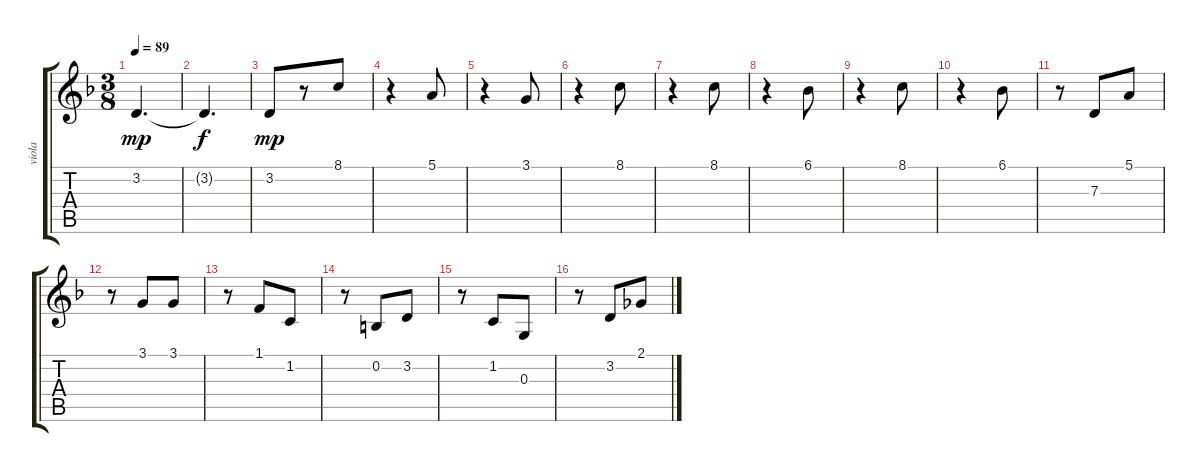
\track ("viola" "viola") {instrument stringensemble1}
\staff {score tabs}
\tuning (E4 B3 G3 D3 A2 E2) {hide}
\ts (3 8)
\tempo 89
\clef g2
\ks dminor
3.2.4{d dy mp} |
3.2{t}.4{d dy f} |
3.2.8{dy mp} r.8 8.1.8 |
r.4 5.1.8 |
r.4 3.1.8 |
r.4 8.1.8 |
r.4 8.1.8 |
r.4 6.1.8 |
r.4 8.1.8 |
r.4 6.1.8 |
r.8 7.3.8 5.1.8 |
r.8 3.1.8 3.1.8 |
r.8 1.1.8 1.2.8 |
r.8 0.2.8 3.2.8 |
r.8 1.2.8 0.3.8 |
r.8 3.2.8 2.1.8
